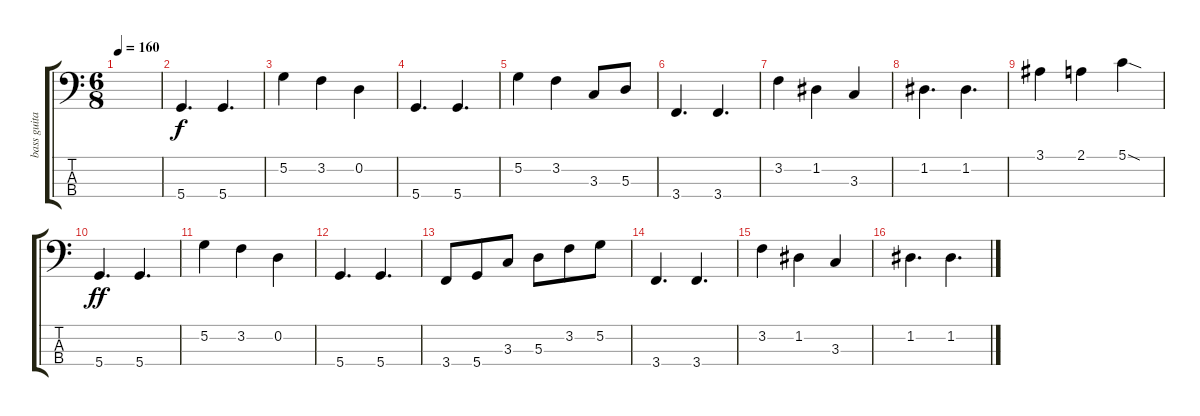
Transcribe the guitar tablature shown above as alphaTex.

\track ("bass guitar" "bass guita") {instrument electricbasspick}
\staff {score tabs}
\tuning (G2 D2 A1 D1) {hide}
\ts (6 8)
\tempo 160
\clef f4
\ks c
|
5.4.4{d} 5.4.4{d} |
5.2.4 3.2.4 0.2.4 |
5.4.4{d} 5.4.4{d} |
5.2.4 3.2.4 3.3.8 5.3.8 |
3.4.4{d} 3.4.4{d} |
3.2.4 1.2.4 3.3.4 |
1.2.4{d} 1.2.4{d} |
3.1.4{dy f} 2.1.4 5.1{sod}.4 |
5.4.4{d dy ff} 5.4.4{d} |
5.2.4 3.2.4 0.2.4 |
5.4.4{d} 5.4.4{d} |
3.4.8 5.4.8 3.3.8 5.3.8 3.2.8 5.2.8 |
3.4.4{d} 3.4.4{d} |
3.2.4 1.2.4 3.3.4 |
1.2.4{d} 1.2.4{d}
